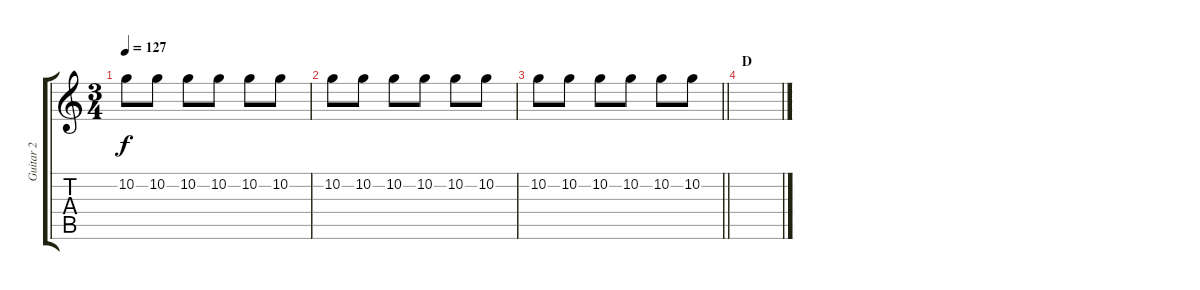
\track ("Guitar 2" "Guitar 2") {instrument overdrivenguitar}
\staff {score tabs}
\tuning (D4 A3 F3 C3 G2 C2) {hide}
\ts (3 4)
\tempo 127
\clef g2
\ks c
10.2.8{dy f} 10.2.8 10.2.8 10.2.8 10.2.8 10.2.8 |
10.2.8 10.2.8 10.2.8 10.2.8 10.2.8 10.2.8 |
\barLineRight lightlight
10.2.8 10.2.8 10.2.8 10.2.8 10.2.8 10.2.8 |
\section ("" "D")
